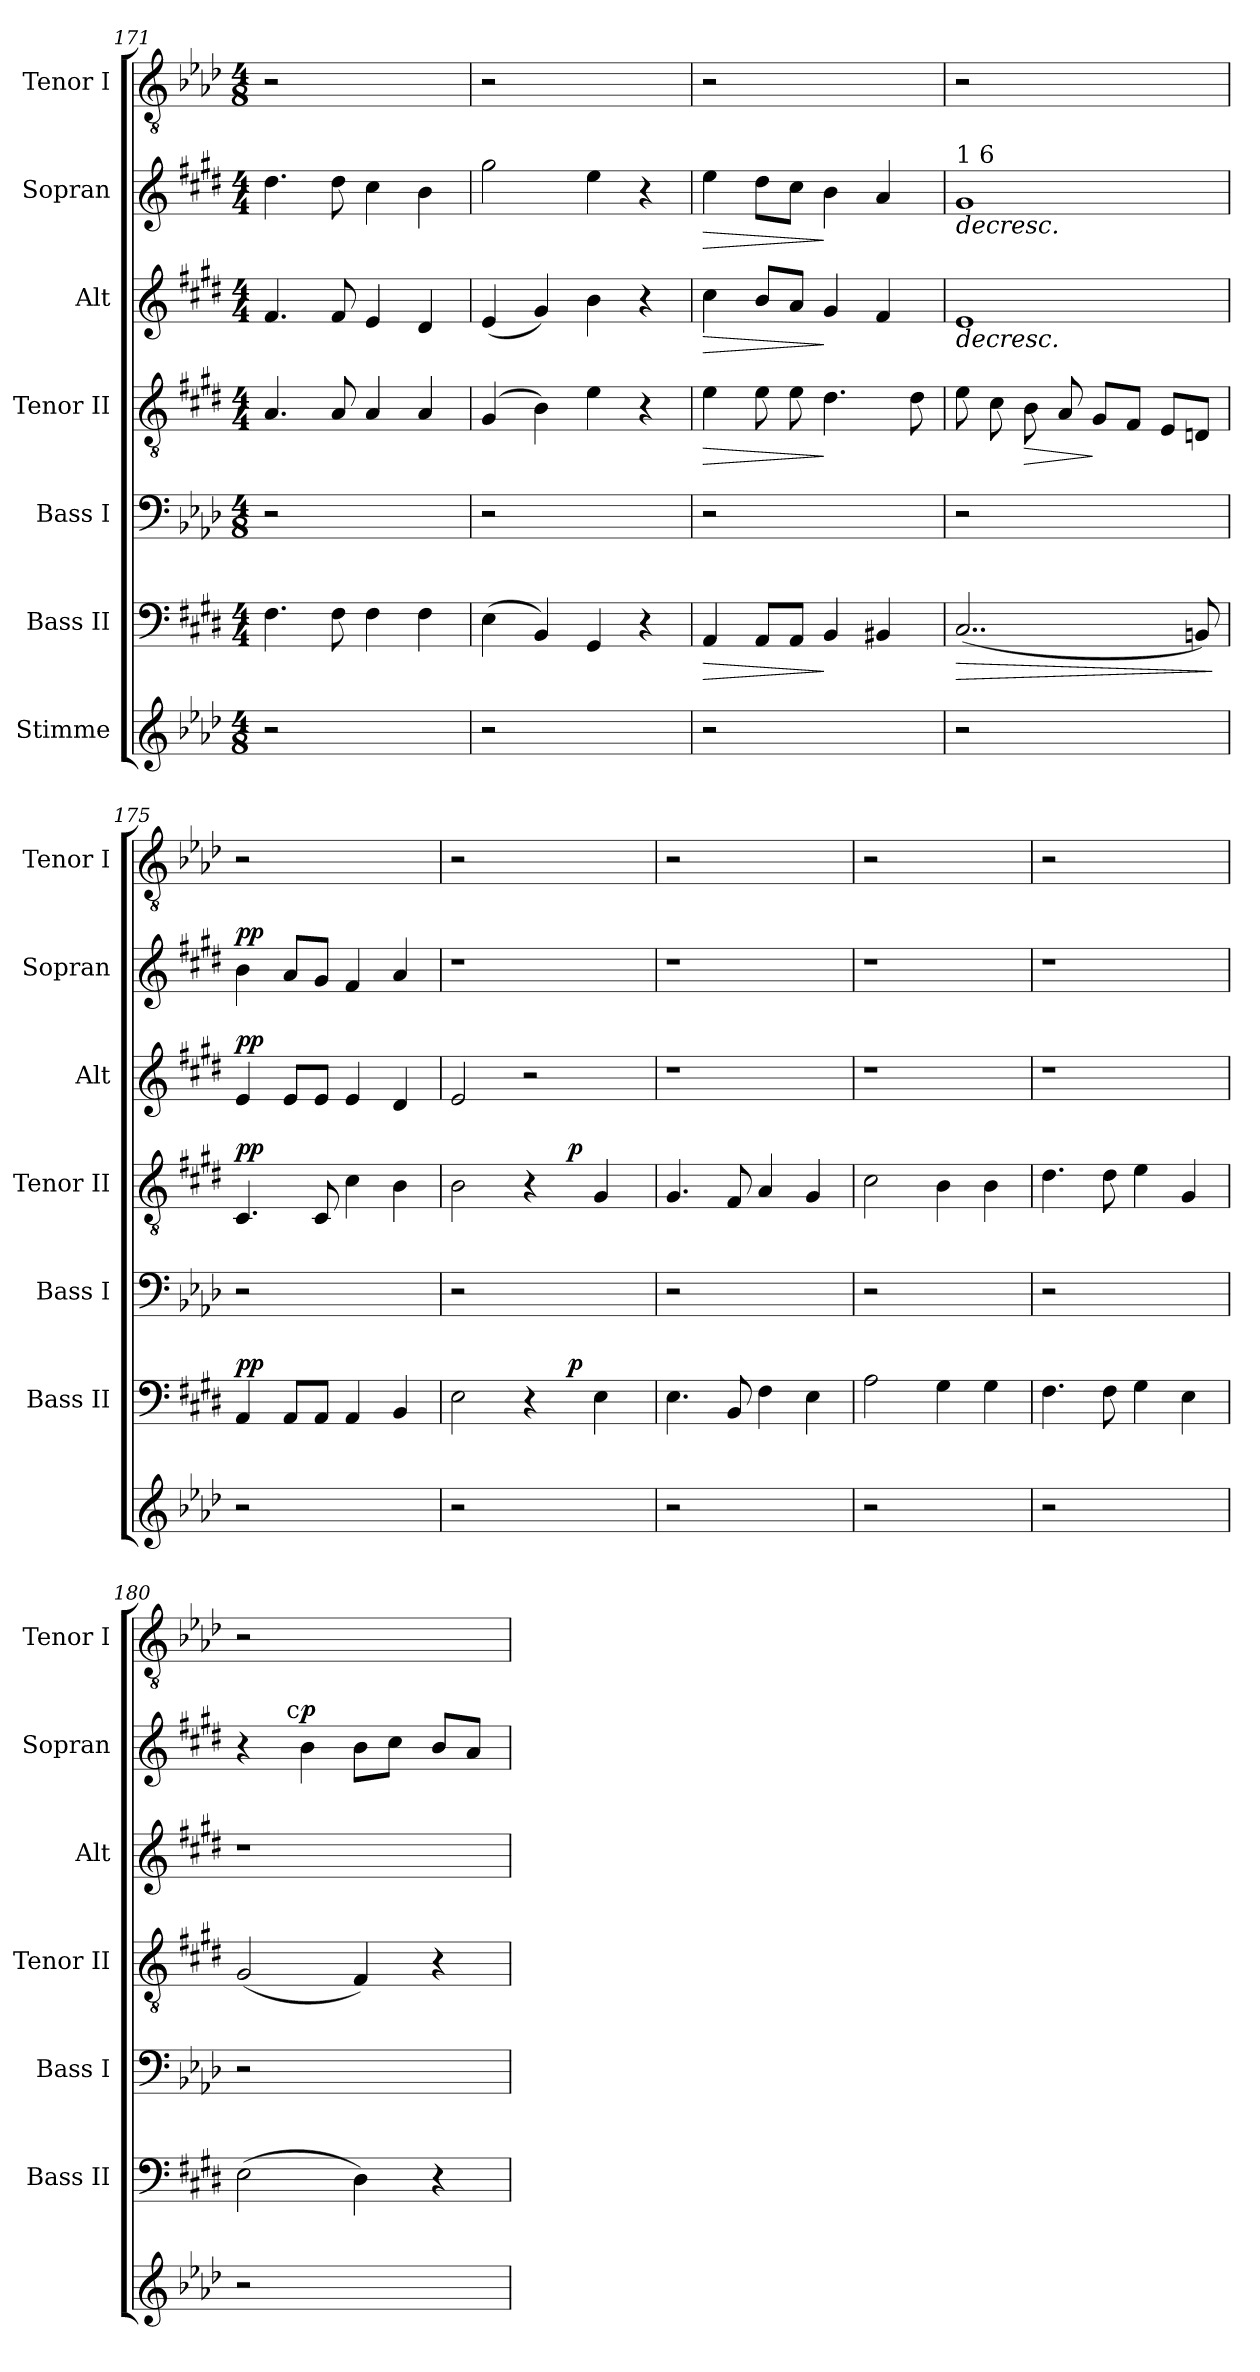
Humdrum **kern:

**kern	**kern	**dynam	**kern	**kern	**dynam	**kern	**dynam	**kern	**dynam	**kern
*part7	*part6	*part6	*part5	*part4	*part4	*part3	*part3	*part2	*part2	*part1
*staff7	*staff6	*staff6	*staff5	*staff4	*staff4	*staff3	*staff3	*staff2	*staff2	*staff1
*I"Stimme	*I"Bass II	*	*I"Bass I	*I"Tenor II	*	*I"Alt	*	*I"Sopran	*	*I"Tenor I
*	*I'Bass II	*	*I'Bass I	*I'Tenor II	*	*I'Alt	*	*I'Sopran	*	*I'Tenor I
*clefG2	*clefF4	*	*clefF4	*clefGv2	*	*clefG2	*	*clefG2	*	*clefGv2
*k[b-e-a-d-]	*k[f#c#g#d#]	*	*k[b-e-a-d-]	*k[f#c#g#d#]	*	*k[f#c#g#d#]	*	*k[f#c#g#d#]	*	*k[b-e-a-d-]
*A-:	*E:	*	*A-:	*E:	*	*E:	*	*E:	*	*A-:
*M4/8	*M4/4	*	*M4/8	*M4/4	*	*M4/4	*	*M4/4	*	*M4/8
=171	=171	=171	=171	=171	=171	=171	=171	=171	=171	=171
2r	4.F#\	.	2r	4.A/	.	4.f#/	.	4.dd#\	.	2r
.	8F#\	.	.	8A/	.	8f#/	.	8dd#\	.	.
2ryy	4F#\	.	2ryy	4A/	.	4e/	.	4cc#\	.	2ryy
.	4F#\	.	.	4A/	.	4d#/	.	4b\	.	.
=172	=172	=172	=172	=172	=172	=172	=172	=172	=172	=172
2r	(>4E\	.	2r	(4G#/	.	(<4e/	.	2gg#\	.	2r
.	4BB/)	.	.	4B\)	.	4g#/)	.	.	.	.
2ryy	4GG#/	.	2ryy	4e\	.	4b\	.	4ee\	.	2ryy
.	4r	.	.	4r	.	4r	.	4r	.	.
=173	=173	=173	=173	=173	=173	=173	=173	=173	=173	=173
!	!	!LO:HP:b	!	!	!LO:HP:b	!	!LO:HP:b	!	!LO:HP:b	!
2r	4AA/	>	2r	4e\	>	4cc#\	>	4ee\	>	2r
.	8AA/L	.	.	8e\	.	8b/L	.	8dd#\L	.	.
.	8AA/J	.	.	8e\	.	8a/J	.	8cc#\J	.	.
2ryy	4BB/	]	2ryy	4.d#\	]	4g#/	]	4b\	]	2ryy
.	4BB#X/	.	.	.	.	4f#/	.	4a</	.	.
.	.	.	.	8d#\	.	.	.	.	.	.
!!LO:LB:g=z
=174	=174	=174	=174	=174	=174	=174	=174	=174	=174	=174
!	!	!	!	!	!	!	!	!LO:TX:a:t=1 6	!	!
!	!	!LO:HP:b	!	!	!	!	!LO:HP:b	!	!LO:HP:b	!
2r	(<2..C#/	>	2r	8e\	.	1e	>	1g#	>	2r
.	.	.	.	8c#\	.	.	.	.	.	.
!	!	!	!	!	!LO:HP:b	!	!	!	!	!
.	.	.	.	8B\	>	.	.	.	.	.
.	.	.	.	8A/	.	.	.	.	.	.
2ryy	.	.	2ryy	8G#/L	]	.	.	.	.	2ryy
.	.	.	.	8F#/J	.	.	.	.	.	.
.	.	.	.	8E/L	.	.	.	.	.	.
.	8BBn/)	.	.	8Dn/J	.	.	.	.	.	.
.	.	]	.	.	.	.	.	.	.	.
=175	=175	=175	=175	=175	=175	=175	=175	=175	=175	=175
!	!	!LO:DY:a	!	!	!LO:DY:a	!	!LO:DY:a	!	!LO:DY:a	!
2r	4AA/	pp	2r	4.C#/	pp	4e/	pp	4b\	pp	2r
.	8AA/L	.	.	.	.	8e/L	]	8a/L	]	.
.	8AA/J	.	.	8C#/	.	8e/J	.	8g#/J	.	.
2ryy	4AA/	.	2ryy	4c#\	.	4e/	.	4f#/	.	2ryy
.	4BB/	.	.	4B\	.	4d#/	.	4a/	.	.
=176	=176	=176	=176	=176	=176	=176	=176	=176	=176	=176
*	*^	*	*	*^	*	*	*	*	*	*
2r	2E\	2ryy	.	2r	2B\	2ryy	.	2e/	.	1r	.	2r
2ryy	4r	8ryy	.	2ryy	4r	8ryy	.	2r	.	.	.	2ryy
.	.	32ryy	.	.	.	32ryy	.	.	.	.	.	.
!	!	!	!LO:DY:a	!	!	!	!LO:DY:a	!	!	!	!	!
.	.	4ryy	p	.	.	4ryy	p	.	.	.	.	.
.	4E\	.	.	.	4G#/	.	.	.	.	.	.	.
.	.	16.ryy	.	.	.	16.ryy	.	.	.	.	.	.
*	*v	*v	*	*	*v	*v	*	*	*	*	*	*
=177	=177	=177	=177	=177	=177	=177	=177	=177	=177	=177
2r	4.E\	.	2r	4.G#/	.	1r	.	1r	.	2r
.	8BB/	.	.	8F#/	.	.	.	.	.	.
2ryy	4F#\	.	2ryy	4A/	.	.	.	.	.	2ryy
.	4E\	.	.	4G#/	.	.	.	.	.	.
=178	=178	=178	=178	=178	=178	=178	=178	=178	=178	=178
2r	2A\	.	2r	2c#\	.	1r	.	1r	.	2r
2ryy	4G#\	.	2ryy	4B\	.	.	.	.	.	2ryy
.	4G#\	.	.	4B\	.	.	.	.	.	.
=179	=179	=179	=179	=179	=179	=179	=179	=179	=179	=179
2r	4.F#\	.	2r	4.d#\	.	1r	.	1r	.	2r
.	8F#\	.	.	8d#\	.	.	.	.	.	.
2ryy	4G#\	.	2ryy	4e\	.	.	.	.	.	2ryy
.	4E\	.	.	4G#/	.	.	.	.	.	.
!!LO:LB:g=z
=180	=180	=180	=180	=180	=180	=180	=180	=180	=180	=180
*	*	*	*	*	*	*	*	*^	*	*
2r	(>2E\	.	2r	(<2G#/	.	1r	.	4r	8..ryy	.	2r
!	!	!	!	!	!	!	!	!	!LO:TX:a:t=c	!	!
.	.	.	.	.	.	.	.	.	2ryy	.	.
!	!	!	!	!	!	!	!	!	!	!LO:DY:a	!
.	.	.	.	.	.	.	.	4b\	.	p	.
2ryy	4D#\)	.	2ryy	4F#/)	.	.	.	8b\L	.	.	2ryy
.	.	.	.	.	.	.	.	8cc#\J	.	.	.
.	.	.	.	.	.	.	.	.	4ryy	.	.
.	4r	.	.	4r	.	.	.	8b/L	.	.	.
.	.	.	.	.	.	.	.	8a/J	.	.	.
.	.	.	.	.	.	.	.	.	32ryy	.	.
*	*	*	*	*	*	*	*	*v	*v	*	*
=	=	=	=	=	=	=	=	=	=	=
*-	*-	*-	*-	*-	*-	*-	*-	*-	*-	*-
